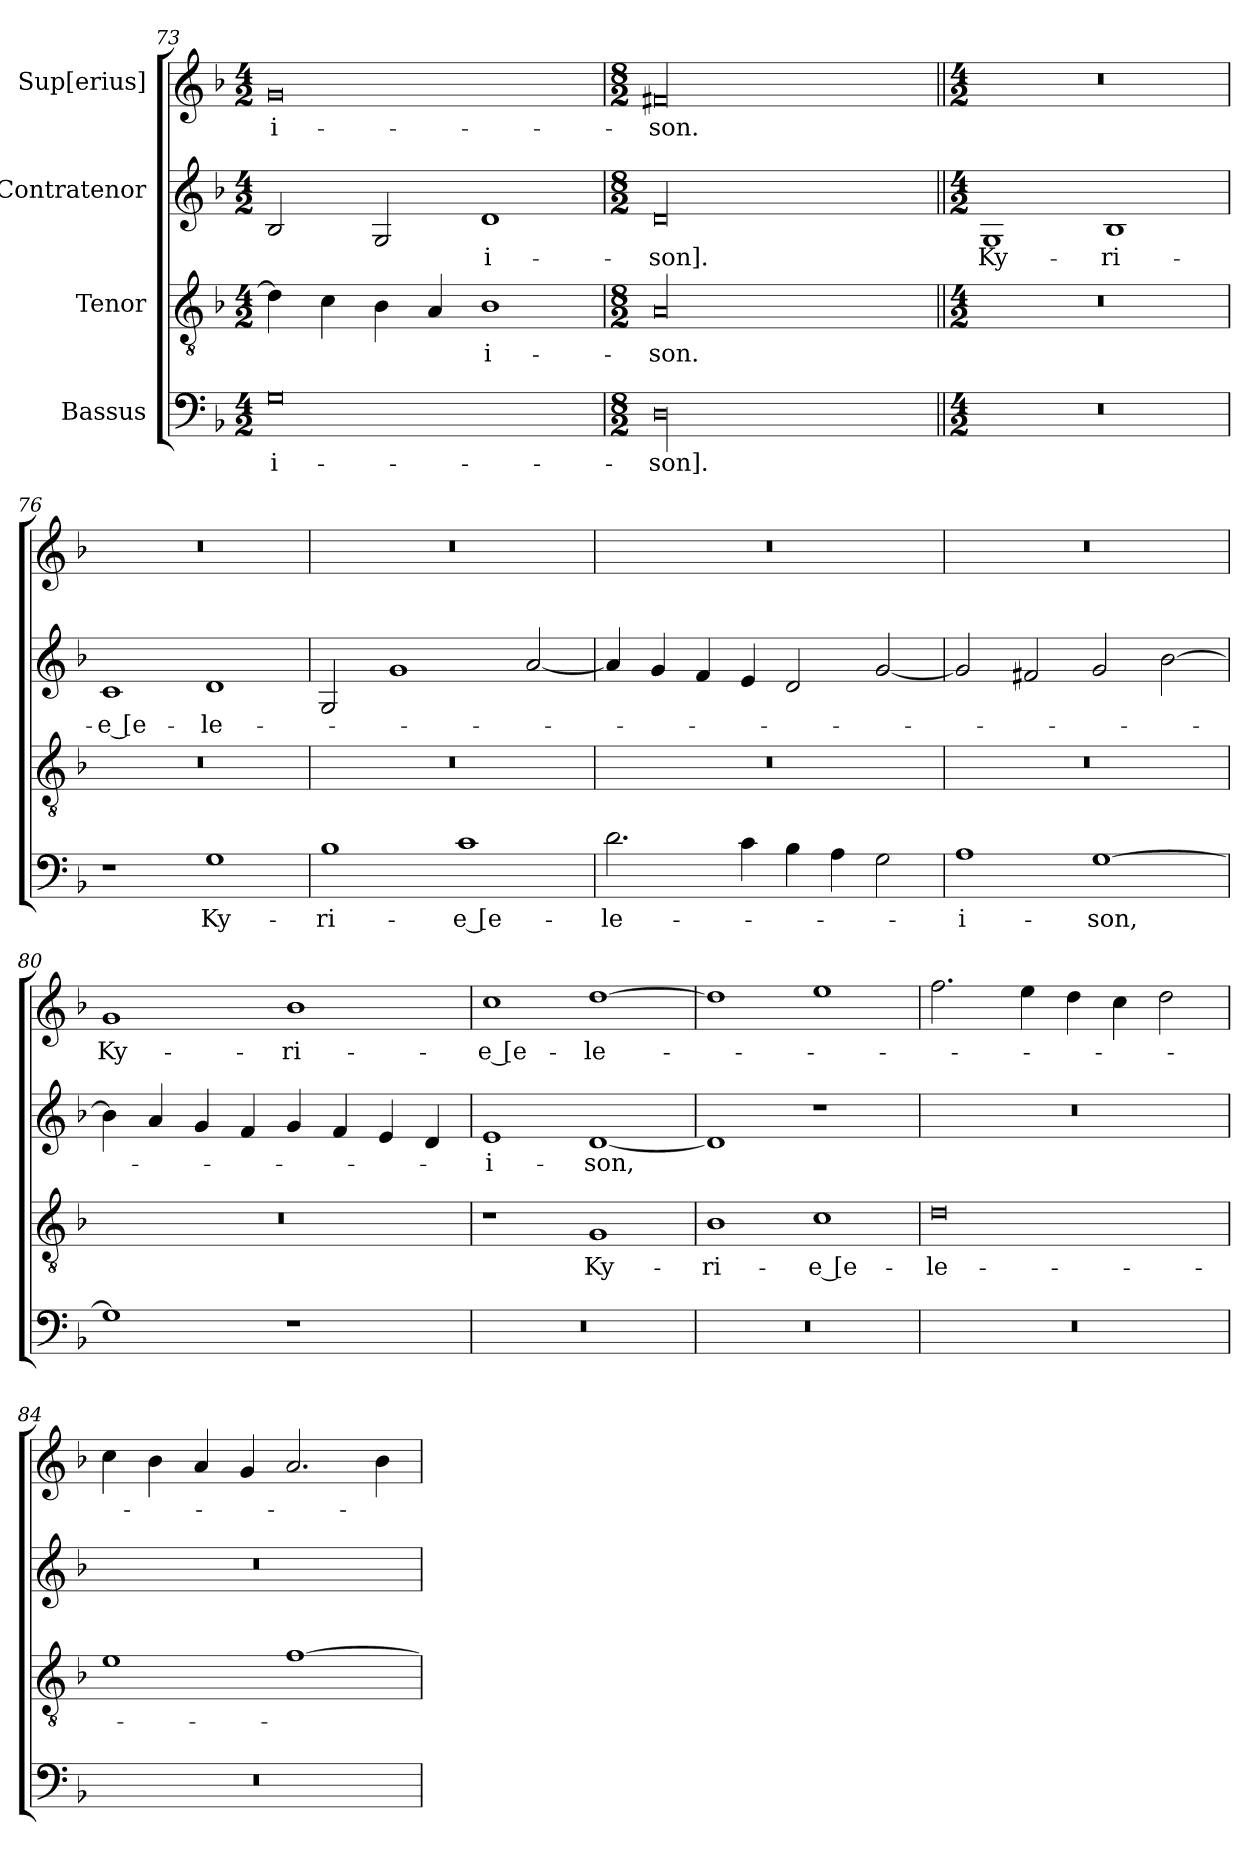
**kern	**text	**kern	**text	**kern	**text	**kern	**text
*part4	*part4	*part3	*part3	*part2	*part2	*part1	*part1
*staff4	*staff4	*staff3	*staff3	*staff2	*staff2	*staff1	*staff1
*I"Bassus	*	*I"Tenor	*	*I"Contratenor	*	*I"Sup[erius]	*
*clefF4	*	*clefGv2	*	*clefG2	*	*clefG2	*
*k[b-]	*	*k[b-]	*	*k[b-]	*	*k[b-]	*
*M4/2	*	*M4/2	*	*M4/2	*	*M4/2	*
=73	=73	=73	=73	=73	=73	=73	=73
0G\	-i-	4d\]	.	2B-/	.	0g/	-i-
.	.	4c\	.	.	.	.	.
.	.	4B-\	.	2G/	.	.	.
.	.	4A/	.	.	.	.	.
.	.	1B-\	-i-	1d/	-i-	.	.
=74	=74	=74	=74	=74	=74	=74	=74
*M8/2	*	*M8/2	*	*M8/2	*	*M8/2	*
00D\	-son].	00A/	-son.	00d/	-son].	00f#X/	-son.
=75||	=75||	=75||	=75||	=75||	=75||	=75||	=75||
*M4/2	*	*M4/2	*	*M4/2	*	*M4/2	*
0r	.	0r	.	1G/	Ky-	0r	.
.	.	.	.	1B-/	-ri-	.	.
=76	=76	=76	=76	=76	=76	=76	=76
1r	.	0r	.	1c/	-e [e-	0r	.
1G\	Ky-	.	.	1d/	-le-	.	.
=77	=77	=77	=77	=77	=77	=77	=77
1B-\	-ri-	0r	.	2G/	.	0r	.
.	.	.	.	1g/	.	.	.
1c\	-e [e-	.	.	.	.	.	.
.	.	.	.	[2a/	.	.	.
=78	=78	=78	=78	=78	=78	=78	=78
2.d\	-le-	0r	.	4a/]	.	0r	.
.	.	.	.	4g/	.	.	.
.	.	.	.	4f/	.	.	.
4c\	.	.	.	4e/	.	.	.
4B-\	.	.	.	2d/	.	.	.
4A\	.	.	.	.	.	.	.
2G\	.	.	.	[2g/	.	.	.
=79	=79	=79	=79	=79	=79	=79	=79
1A\	-i-	0r	.	2g/]	.	0r	.
.	.	.	.	2f#X/	.	.	.
[1G\	-son,	.	.	2g/	.	.	.
.	.	.	.	[2b-\	.	.	.
=80	=80	=80	=80	=80	=80	=80	=80
1G\]	.	0r	.	4b-\]	.	1g/	Ky-
.	.	.	.	4a/	.	.	.
.	.	.	.	4g/	.	.	.
.	.	.	.	4f/	.	.	.
1r	.	.	.	4g/	.	1b-\	-ri-
.	.	.	.	4f/	.	.	.
.	.	.	.	4e/	.	.	.
.	.	.	.	4d/	.	.	.
=81	=81	=81	=81	=81	=81	=81	=81
0r	.	1r	.	1e/	-i-	1cc\	-e [e-
.	.	1G/	Ky-	[1d/	-son,	[1dd\	-le-
=82	=82	=82	=82	=82	=82	=82	=82
0r	.	1B-\	-ri-	1d/]	.	1dd\]	.
.	.	1c\	-e [e-	1r	.	1ee\	.
=83	=83	=83	=83	=83	=83	=83	=83
0r	.	0d\	-le-	0r	.	2.ff\	.
.	.	.	.	.	.	4ee\	.
.	.	.	.	.	.	4dd\	.
.	.	.	.	.	.	4cc\	.
.	.	.	.	.	.	2dd\	.
=84	=84	=84	=84	=84	=84	=84	=84
0r	.	1e\	.	0r	.	4cc\	.
.	.	.	.	.	.	4b-\	.
.	.	.	.	.	.	4a/	.
.	.	.	.	.	.	4g/	.
.	.	[1f\	.	.	.	2.a/	.
.	.	.	.	.	.	4b-\	.
=	=	=	=	=	=	=	=
*-	*-	*-	*-	*-	*-	*-	*-
